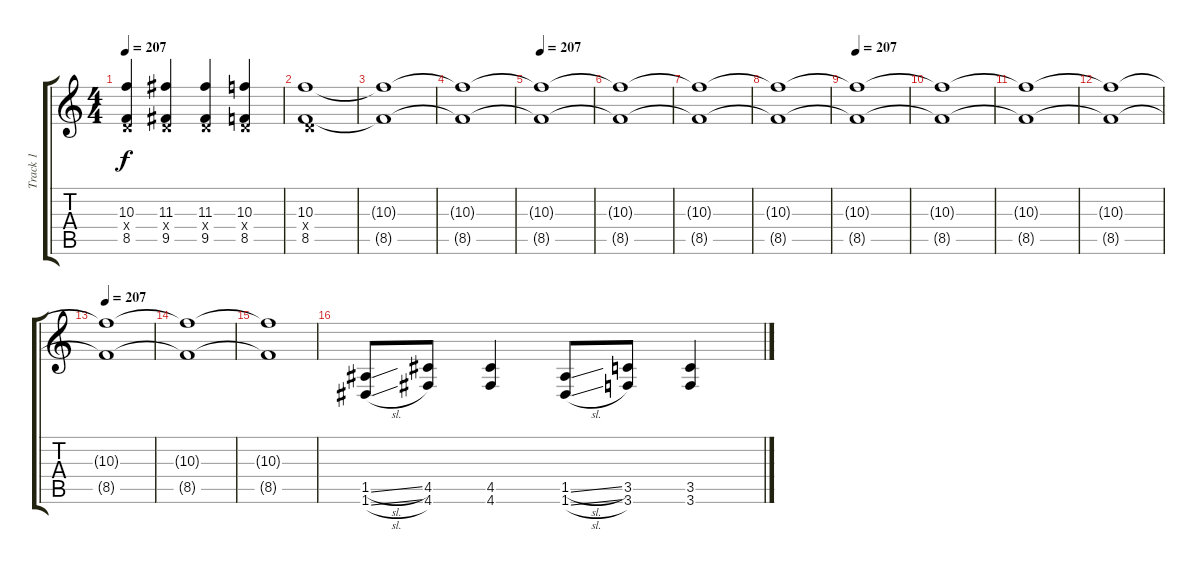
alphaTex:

\track ("Track 1" "Track 1") {instrument overdrivenguitar}
\staff {score tabs}
\tuning (E4 B3 G3 D3 A2 D2) {hide}
\ts (4 4)
\tempo 207
\clef g2
\ks c
(10.3 0.4{x} 8.5).4{dy f} (11.3 0.4{x} 9.5).4 (11.3 0.4{x} 9.5).4 (10.3 0.4{x} 8.5).4 |
(10.3 0.4{x} 8.5).1 |
(10.3{t} 8.5{t}).1 |
(10.3{t} 8.5{t}).1 |
\tempo 207
(10.3{t} 8.5{t}).1 |
(10.3{t} 8.5{t}).1 |
(10.3{t} 8.5{t}).1 |
(10.3{t} 8.5{t}).1 |
\tempo 207
(10.3{t} 8.5{t}).1 |
(10.3{t} 8.5{t}).1 |
(10.3{t} 8.5{t}).1 |
(10.3{t} 8.5{t}).1 |
\tempo 207
(10.3{t} 8.5{t}).1 |
(10.3{t} 8.5{t}).1 |
(10.3{t} 8.5{t}).1 |
(1.5{sl} 1.6{sl}).8 (4.5 4.6).8 (4.5 4.6).4 (1.5{sl} 1.6{sl}).8 (3.5 3.6).8 (3.5 3.6).4
